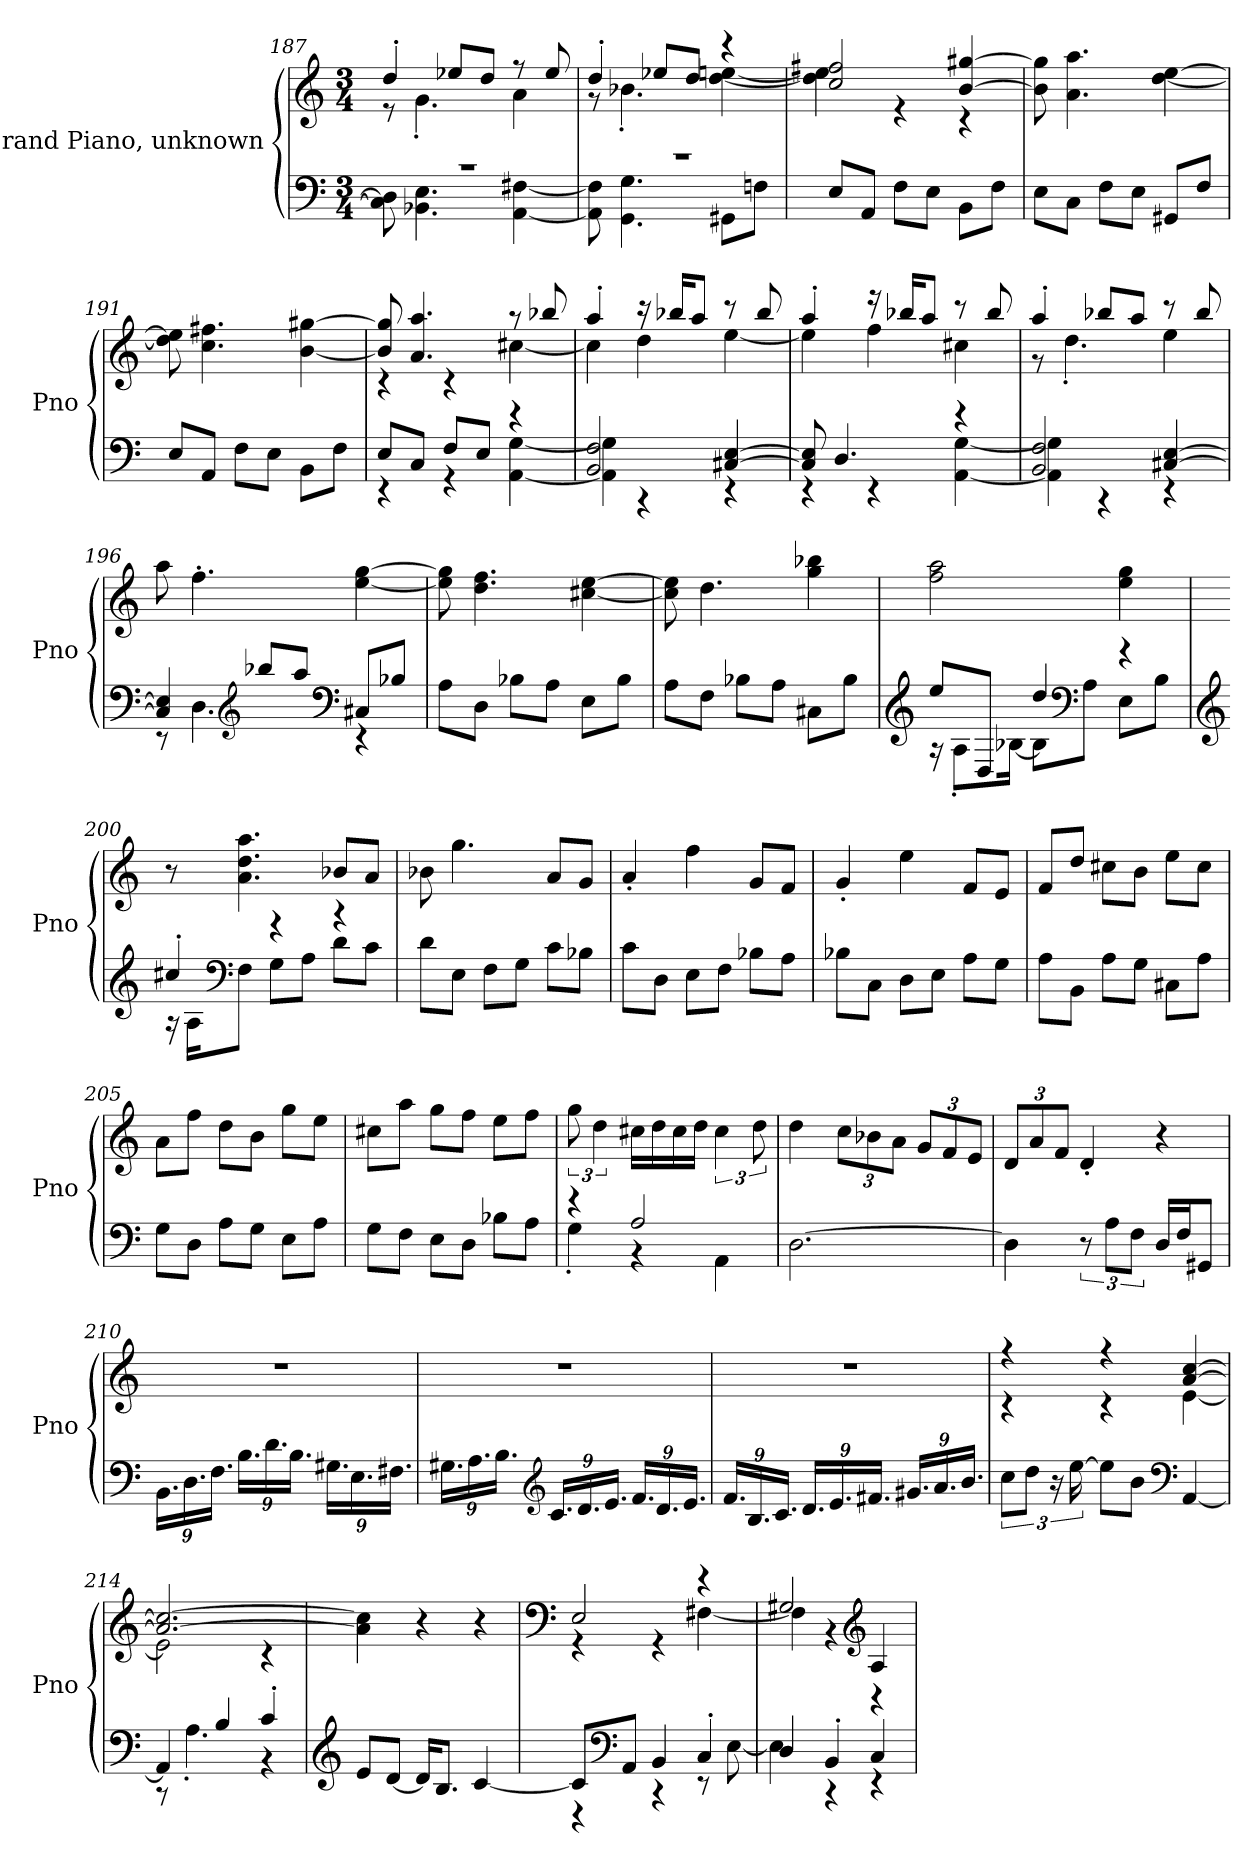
**kern	**kern
*part1	*part1
*staff2	*staff1
*I"Grand Piano, unknown	*
*I'Pno	*
*clefF4	*clefG2
*k[]	*k[]
*M3/4	*M3/4
=187	=187
*^	*^
2.r	8C\] 8D\]	4dd'/	8r
.	4.BB-X\ 4.E\	.	4.g'\
.	.	8ee-X/L	.
.	.	8dd/J	.
.	[4AA\ [4F#X\	8r	4a\
.	.	8ee-/	.
=188	=188	=188	=188
2.r	8AA\] 8F#\]	4dd'/	8r
.	4.GG\ 4.G\	.	4.b-X'\
.	.	8ee-X/L	.
.	.	8dd/J	.
.	8GG#X\L	4r	[4dd\ [4een\
.	8Fn\J	.	.
*v	*v	*	*
=189	=189	=189
8E/L	2cc/ 2ff#X/	4dd\] 4ee\]
8AA/J	.	.
8F\L	.	4r
8E\J	.	.
8BB\L	[4b/ [4gg#X/	4r
8F\J	.	.
*	*v	*v
!!LO:LB:g=z
=190	=190
8E\L	8b\] 8gg#\]
8C\J	4.a\ 4.aa\
8F\L	.
8E\J	.
8GG#X/L	[4dd\ [4ee\
8F/J	.
=191	=191
8E/L	8dd\] 8ee\]
8AA/J	4.cc\ 4.ff#X\
8F\L	.
8E\J	.
8BB\L	[4b\ [4gg#X\
8F\J	.
=192	=192
*^	*^
8E/L	4r	8b/] 8gg#/]	4r
8C/J	.	4.a/ 4.aa/	.
8F/L	4r	.	4r
8E/J	.	.	.
4r	[4AA\ [4G\	8r	[4cc#X\
.	.	8bb-X/	.
=193	=193	=193	=193
2BB/ 2F/	4AA\] 4G\]	4aa'/	4cc#\]
.	4r	16r	4dd\
.	.	16bb-X/KL	.
.	.	8aa/J	.
[4C#X/ [4E/	4r	8r	[4ee\
.	.	8bb-/	.
=194	=194	=194	=194
8C#/] 8E/]	4r	4aa'/	4ee\]
4.D/	.	.	.
.	4r	16r	4ff\
.	.	16bb-X/KL	.
.	.	8aa/J	.
4r	[4AA\ [4G\	8r	4cc#X\
.	.	8bb-/	.
!!LO:LB:g=z	!!
=195	=195	=195	=195
2BB/ 2F/	4AA\] 4G\]	4aa'/	8r
.	.	.	4.dd'\
.	4r	8bb-X/L	.
.	.	8aa/J	.
[4C#X/ [4E/	4r	8r	4ee\
.	.	8bb-/	.
*	*	*v	*v
=196	=196	=196
4C#/] 4E/]	8r	8aa\
.	4.D\	4.ff'\
*clefG2	*	*
8bb-X/L	.	.
8aa/J	.	.
*clefF4	*	*
8C#X/L	4r	[4ee\ [4gg\
8B-X/J	.	.
*v	*v	*
=197	=197
8A\L	8ee\] 8gg\]
8D\J	4.dd\ 4.ff\
8B-X\L	.
8A\J	.
8E\L	[4cc#X\ [4ee\
8B-\J	.
=198	=198
8A\L	8cc#\] 8ee\]
8F\J	4.dd\
8B-X\L	.
8A\J	.
8C#X\L	4gg\ 4bb-X\
8B-\J	.
=199	=199
*clefG2	*
*^	*
8ee/L	16r	2ff\ 2aa\
.	8A'\L	.
8D/J	.	.
.	[16B-X\Jk	.
4dd/	8B-\L]	.
*clefF4	*	*
.	8A\J	.
4r	8E\L	4ee\ 4gg\
.	8B-\J	.
!!LO:PB:g=z
=200	=200	=200
*clefG2	*	*
4cc#X'/	16r	8r
.	16A\KL	.
*clefF4	*	*
.	8F\J	4.a\ 4.dd\ 4.aa\
4r	8G\L	.
.	8A\J	.
4r	8d\L	8b-X/L
.	8c\J	8a/J
*v	*v	*
=201	=201
8d\L	8b-X\
8E\J	4.gg\
8F\L	.
8G\J	.
8c\L	8a/L
8B-X\J	8g/J
=202	=202
8c\L	4a'/
8D\J	.
8E\L	4ff\
8F\J	.
8B-X\L	8g/L
8A\J	8f/J
=203	=203
8B-X\L	4g'/
8C\J	.
8D\L	4ee\
8E\J	.
8A\L	8f/L
8G\J	8e/J
=204	=204
8A\L	8f/L
8BB\J	8dd/J
8A\L	8cc#X\L
8G\J	8b\J
8C#X\L	8ee\L
8A\J	8cc#\J
=205	=205
8G\L	8a\L
8D\J	8ff\J
8A\L	8dd\L
8G\J	8b\J
8E\L	8gg\L
8A\J	8ee\J
!!LO:LB:g=z
=206	=206
8G\L	8cc#X\L
8F\J	8aa\J
8E\L	8gg\L
8D\J	8ff\J
8B-X\L	8ee\L
8A\J	8ff\J
=207	=207
*^	*
4r	4G'\	12gg\
.	.	6dd\
2A/	4r	16cc#X\LL
.	.	16dd\
.	.	16cc#\
.	.	16dd\JJ
.	4AA\	6cc#\
.	.	12dd\
*v	*v	*
=208	=208
[2.D\	4dd\
*	*Xbrackettup
.	12cc\L
.	12b-X\
.	12a\J
.	12g/L
.	12f/
.	12e/J
=209	=209
4D\]	12d/L
.	12a/
.	12f/J
12r	4d'/
12A\L	.
12F\J	.
16D/LL	4r
16F/J	.
8GG#X/J	.
!!LO:LB:g=z
=210	=210
*Xbrackettup	*
18.BB\LL	2.r
18.D\	.
18.F\JJ	.
18.B\LL	.
18.d\	.
18.B\JJ	.
18.G#X\LL	.
18.E\	.
18.F#X\JJ	.
=211	=211
18.G#X\LL	2.r
18.A\	.
18.B\JJ	.
*clefG2	*
18.c/LL	.
18.d/	.
18.e/JJ	.
18.f/LL	.
18.d/	.
18.e/JJ	.
=212	=212
18.f/LL	2.r
18.B/	.
18.c/JJ	.
18.d/LL	.
18.e/	.
18.f#X/JJ	.
18.g#X/LL	.
18.a/	.
18.b/JJ	.
!!LO:LB:g=z
=213	=213
*brackettup	*
*	*^
12cc\L	4r	4r
12dd\J	.	.
24r	.	.
[24ee\	.	.
8ee\L]	4r	4r
8b\J	.	.
*clefF4	*	*
[4AA/	[4a/ [4cc/	[4e\
=214	=214	=214
*^	*	*
4AA/]	8r	2.a/_ 2.cc/_	2e\]
.	4.A'\	.	.
4B/	.	.	.
4c'/	4r	.	4r
*v	*v	*	*
*	*v	*v
=215	=215
*clefG2	*
8e/L	4a\] 4cc\]
[8d/J	.
16d/KL]	4r
8.B/J	.
[4c/	4r
=216	=216
*	*clefF4
*^	*^
8c/L]	4r	2E/	4r
*clefF4	*	*	*
8AA/J	.	.	.
4BB/	4r	.	4r
4C'/	8r	4r	[4F#X\
.	[8E\	.	.
=217	=217	=217	=217
4D/	4E\]	2G#X/	4F#\]
4BB'/	4r	.	4r
*	*	*clefG2	*
4C/	4r	4A/	4r
*v	*v	*	*
*	*v	*v
=	=
*-	*-
